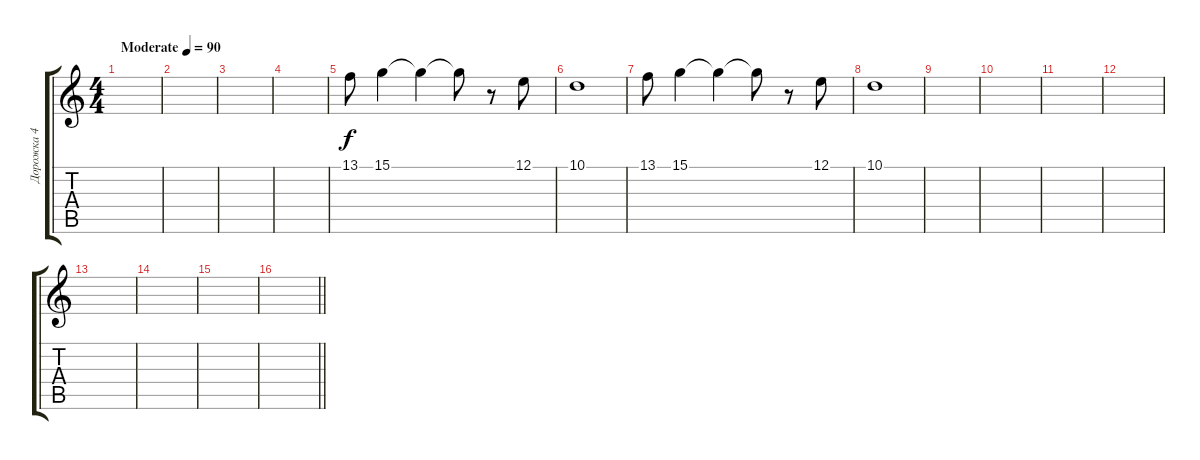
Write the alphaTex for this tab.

\track ("Дорожка 4" "Дорожка 4") {instrument electricpiano1}
\staff {score tabs}
\tuning (E4 B3 G3 D3 A2 E2) {hide}
\ts (4 4)
\tempo (90 "Moderate")
\clef g2
\ks c
|
|
|
|
13.1.8 15.1.4 15.1{t}.4 15.1{t}.8 r.8 12.1.8 |
10.1.1 |
13.1.8 15.1.4 15.1{t}.4 15.1{t}.8 r.8 12.1.8 |
10.1.1 |
|
|
|
|
|
|
|
\barLineRight lightlight
